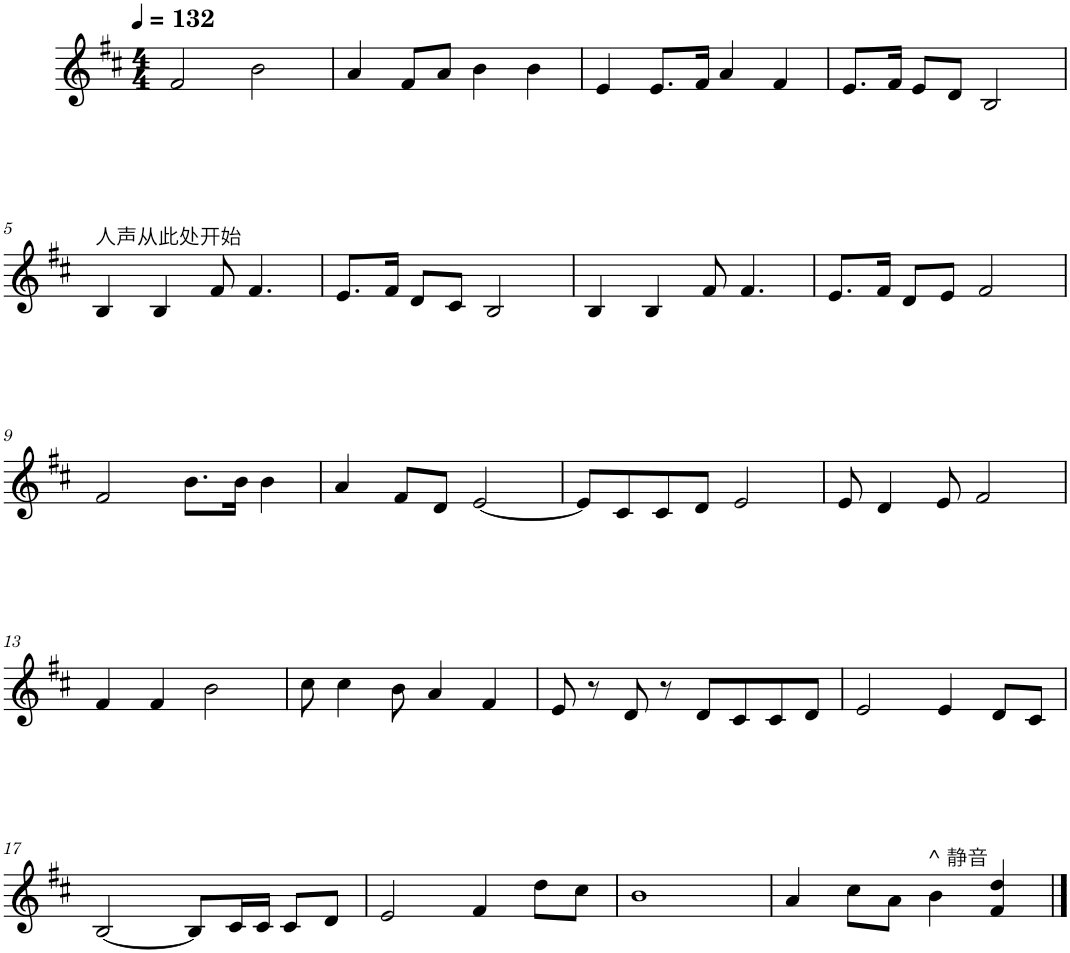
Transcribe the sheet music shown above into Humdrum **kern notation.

**kern
*part1
*staff1
*I"Piano
*I'Pno.
*clefG2
*k[f#c#]
*M4/4
*MM132
=1
2f#/
2b\
=2
4a/
8f#/L
8a/J
4b\
4b\
=3
4e/
8.e/L
16f#/Jk
4a/
4f#/
=4
8.e/L
16f#/Jk
8e/L
8d/J
2B/
!!LO:LB:g=z
=5
!LO:TX:a:t=人声从此处开始
4B/
4B/
8f#/
4.f#/
=6
8.e/L
16f#/Jk
8d/L
8c#/J
2B/
=7
4B/
4B/
8f#/
4.f#/
=8
8.e/L
16f#/Jk
8d/L
8e/J
2f#/
!!LO:LB:g=z
=9
2f#/
8.b\L
16b\Jk
4b\
=10
4a/
8f#/L
8d/J
[2e/
=11
8e/L]
8c#/
8c#/
8d/J
2e/
=12
8e/
4d/
8e/
2f#/
!!LO:LB:g=z
=13
4f#/
4f#/
2b\
=14
8cc#\
4cc#\
8b\
4a/
4f#/
=15
8e/
8r
8d/
8r
8d/L
8c#/
8c#/
8d/J
=16
2e/
4e/
8d/L
8c#/J
!!LO:LB:g=z
=17
[2B/
8B/L]
16c#/L
16c#/JJ
8c#/L
8d/J
=18
2e/
4f#/
8dd\L
8cc#\J
=19
1b
=20
4a/
8cc#\L
8a\J
!LO:TX:a:t=^ 静音
4b\
4f#/ 4dd/
==
*-
